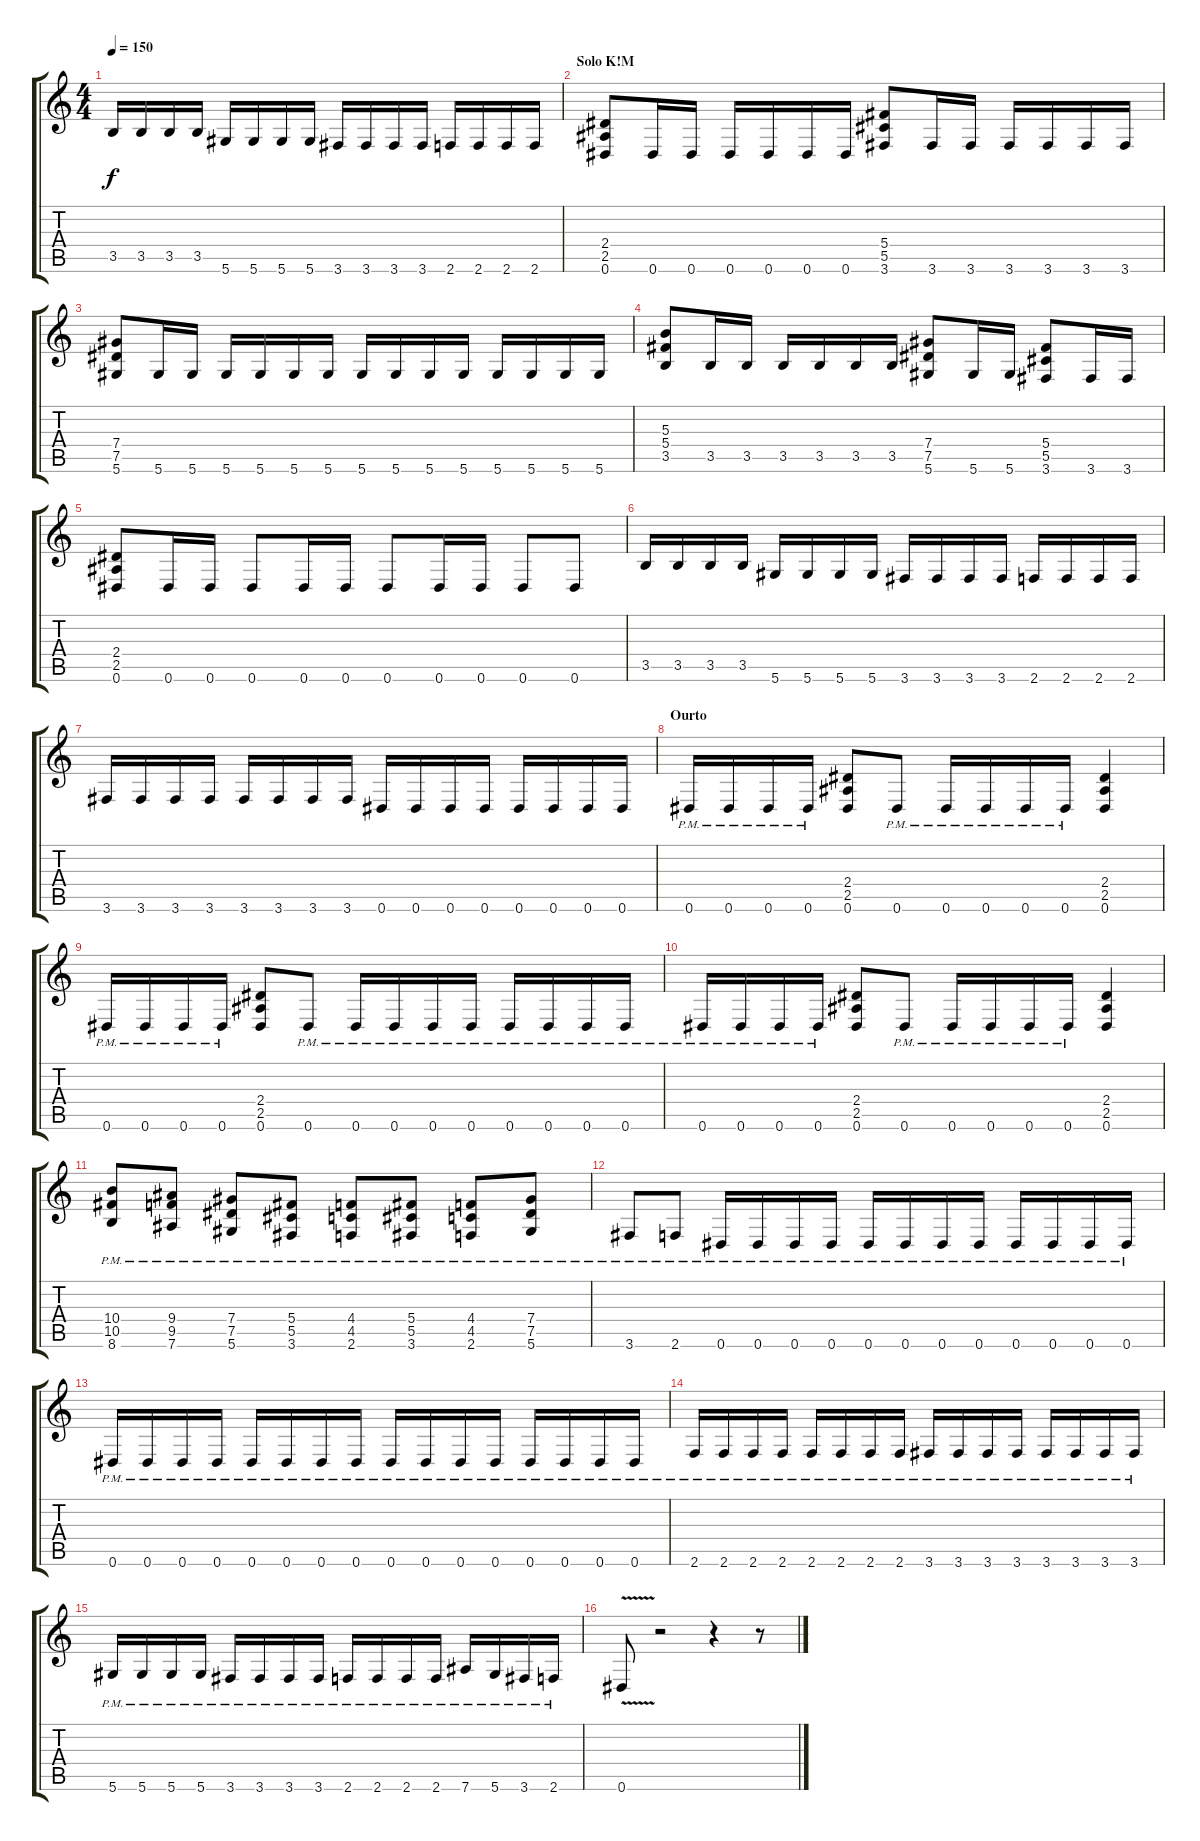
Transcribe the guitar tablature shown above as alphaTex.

\track "" {instrument overdrivenguitar}
\staff {score tabs}
\tuning (Eb4 Bb3 Gb3 Db3 Ab2 Eb2) {hide}
\ts (4 4)
\tempo 150
\clef g2
\ks c
3.5.16{dy f} 3.5.16 3.5.16 3.5.16 5.6.16 5.6.16 5.6.16 5.6.16 3.6.16 3.6.16 3.6.16 3.6.16 2.6.16 2.6.16 2.6.16 2.6.16 |
\section ("" "Solo K!M")
(2.4 2.5 0.6).8 0.6.16 0.6.16 0.6.16 0.6.16 0.6.16 0.6.16 (5.4 5.5 3.6).8 3.6.16 3.6.16 3.6.16 3.6.16 3.6.16 3.6.16 |
(7.4 7.5 5.6).8 5.6.16 5.6.16 5.6.16 5.6.16 5.6.16 5.6.16 5.6.16 5.6.16 5.6.16 5.6.16 5.6.16 5.6.16 5.6.16 5.6.16 |
(5.3 5.4 3.5).8 3.5.16 3.5.16 3.5.16 3.5.16 3.5.16 3.5.16 (7.4 7.5 5.6).8 5.6.16 5.6.16 (5.4 5.5 3.6).8 3.6.16 3.6.16 |
(2.4 2.5 0.6).8 0.6.16 0.6.16 0.6.8 0.6.16 0.6.16 0.6.8 0.6.16 0.6.16 0.6.8 0.6.8 |
3.5.16 3.5.16 3.5.16 3.5.16 5.6.16 5.6.16 5.6.16 5.6.16 3.6.16 3.6.16 3.6.16 3.6.16 2.6.16 2.6.16 2.6.16 2.6.16 |
3.6.16 3.6.16 3.6.16 3.6.16 3.6.16 3.6.16 3.6.16 3.6.16 0.6.16 0.6.16 0.6.16 0.6.16 0.6.16 0.6.16 0.6.16 0.6.16 |
\section ("" "Ourto")
0.6{pm}.16 0.6{pm}.16 0.6{pm}.16 0.6{pm}.16 (2.4 2.5 0.6).8 0.6{pm}.8 0.6{pm}.16 0.6{pm}.16 0.6{pm}.16 0.6{pm}.16 (2.4 2.5 0.6).4 |
0.6{pm}.16 0.6{pm}.16 0.6{pm}.16 0.6{pm}.16 (2.4 2.5 0.6).8 0.6{pm}.8 0.6{pm}.16 0.6{pm}.16 0.6{pm}.16 0.6{pm}.16 0.6{pm}.16 0.6{pm}.16 0.6{pm}.16 0.6{pm}.16 |
0.6{pm}.16 0.6{pm}.16 0.6{pm}.16 0.6{pm}.16 (2.4 2.5 0.6).8 0.6{pm}.8 0.6{pm}.16 0.6{pm}.16 0.6{pm}.16 0.6{pm}.16 (2.4 2.5 0.6).4 |
(10.4{pm} 10.5{pm} 8.6{pm}).8 (9.4{pm} 9.5{pm} 7.6{pm}).8 (7.4{pm} 7.5{pm} 5.6{pm}).8 (5.4{pm} 5.5{pm} 3.6{pm}).8 (4.4{pm} 4.5{pm} 2.6{pm}).8 (5.4{pm} 5.5{pm} 3.6{pm}).8 (4.4{pm} 4.5{pm} 2.6{pm}).8 (7.4{pm} 7.5{pm} 5.6{pm}).8 |
3.6{pm}.8 2.6{pm}.8 0.6{pm}.16 0.6{pm}.16 0.6{pm}.16 0.6{pm}.16 0.6{pm}.16 0.6{pm}.16 0.6{pm}.16 0.6{pm}.16 0.6{pm}.16 0.6{pm}.16 0.6{pm}.16 0.6{pm}.16 |
0.6{pm}.16 0.6{pm}.16 0.6{pm}.16 0.6{pm}.16 0.6{pm}.16 0.6{pm}.16 0.6{pm}.16 0.6{pm}.16 0.6{pm}.16 0.6{pm}.16 0.6{pm}.16 0.6{pm}.16 0.6{pm}.16 0.6{pm}.16 0.6{pm}.16 0.6{pm}.16 |
2.6{pm}.16 2.6{pm}.16 2.6{pm}.16 2.6{pm}.16 2.6{pm}.16 2.6{pm}.16 2.6{pm}.16 2.6{pm}.16 3.6{pm}.16 3.6{pm}.16 3.6{pm}.16 3.6{pm}.16 3.6{pm}.16 3.6{pm}.16 3.6{pm}.16 3.6{pm}.16 |
5.6{pm}.16 5.6{pm}.16 5.6{pm}.16 5.6{pm}.16 3.6{pm}.16 3.6{pm}.16 3.6{pm}.16 3.6{pm}.16 2.6{pm}.16 2.6{pm}.16 2.6{pm}.16 2.6{pm}.16 7.6{pm}.16 5.6{pm}.16 3.6{pm}.16 2.6{pm}.16 |
0.6{v}.8 r.2 r.4 r.8
